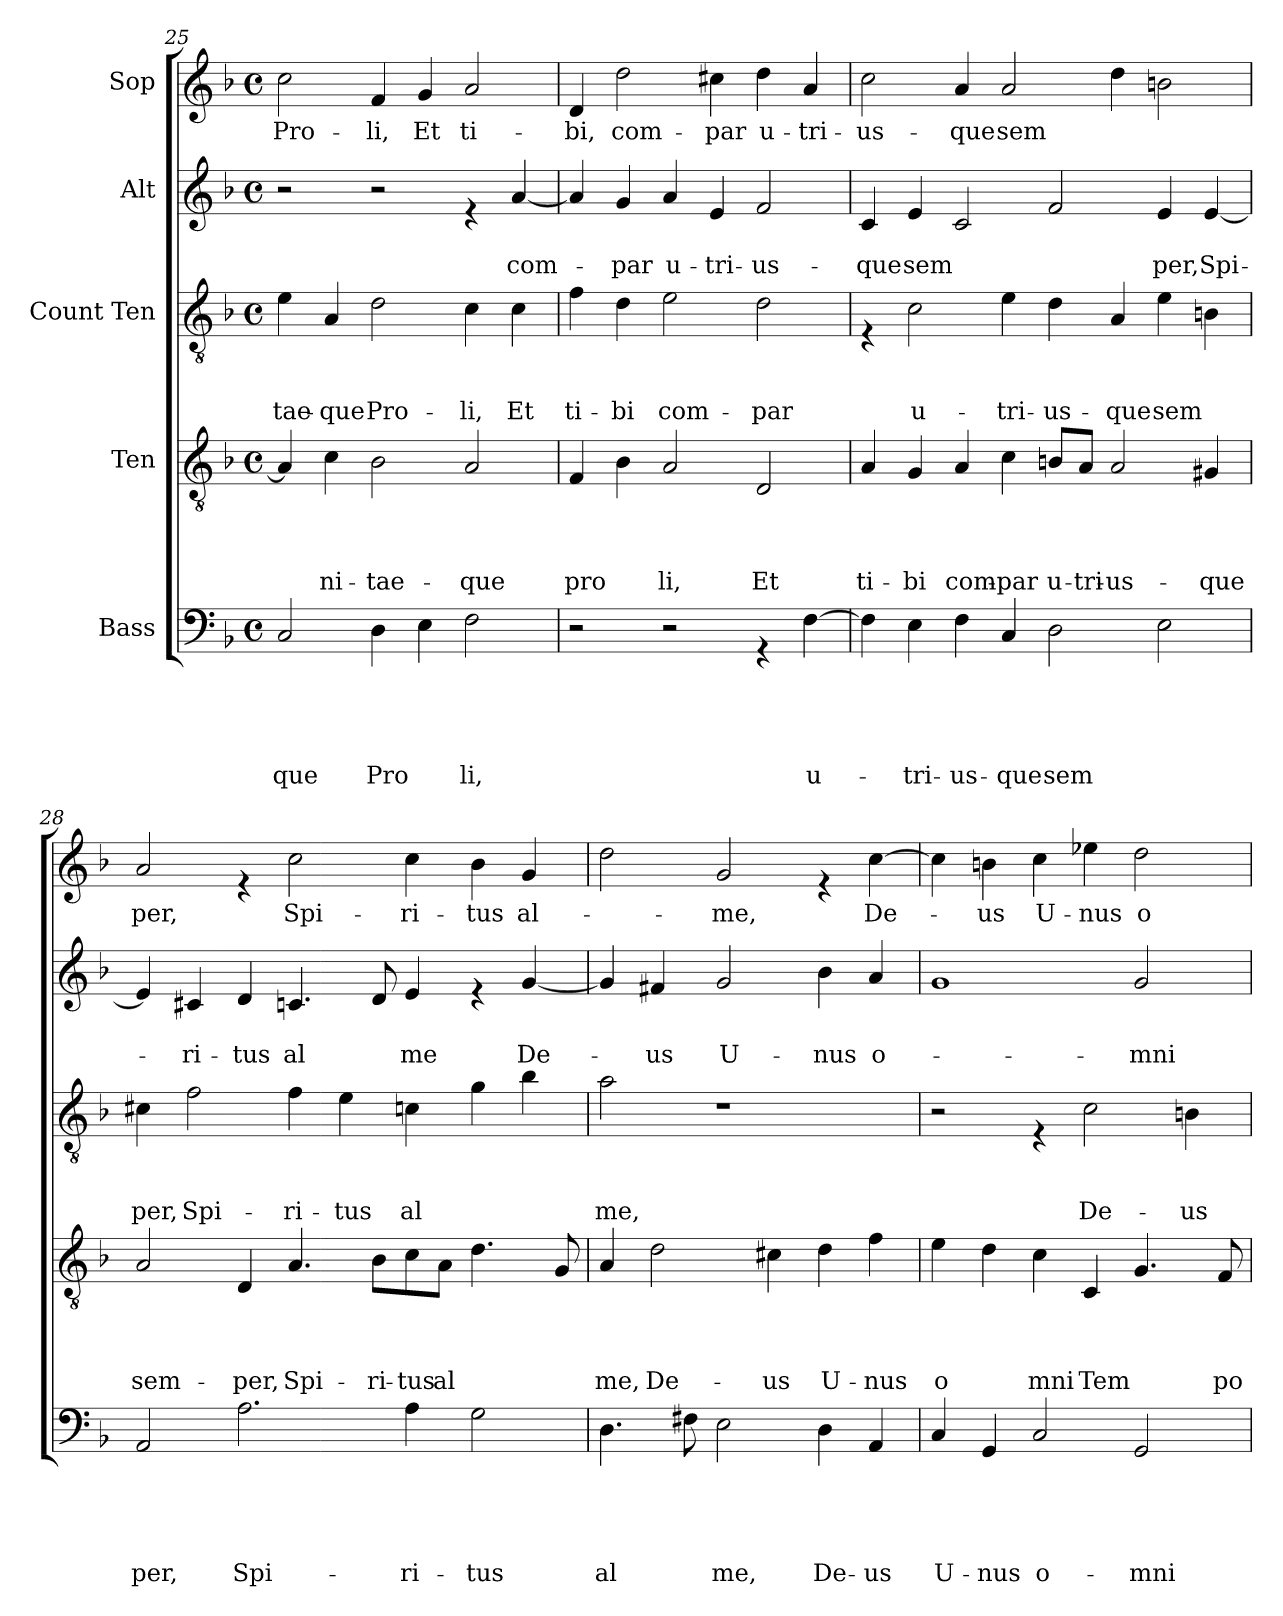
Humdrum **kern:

**kern	**text	**text	**text	**text	**text	**kern	**text	**text	**text	**text	**kern	**text	**text	**text	**kern	**text	**text	**kern	**text
*part5	*part5	*part5	*part5	*part5	*part5	*part4	*part4	*part4	*part4	*part4	*part3	*part3	*part3	*part3	*part2	*part2	*part2	*part1	*part1
*staff5	*staff5	*staff5	*staff5	*staff5	*staff5	*staff4	*staff4	*staff4	*staff4	*staff4	*staff3	*staff3	*staff3	*staff3	*staff2	*staff2	*staff2	*staff1	*staff1
*I"Bass	*	*	*	*	*	*I"Ten	*	*	*	*	*I"Count Ten	*	*	*	*I"Alt	*	*	*I"Sop	*
!!LO:PB:g=z
*clefF4	*	*	*	*	*	*clefGv2	*	*	*	*	*clefGv2	*	*	*	*clefG2	*	*	*clefG2	*
*k[b-]	*	*	*	*	*	*k[b-]	*	*	*	*	*k[b-]	*	*	*	*k[b-]	*	*	*k[b-]	*
*F:	*	*	*	*	*	*F:	*	*	*	*	*F:	*	*	*	*F:	*	*	*F:	*
*M4/4	*	*	*	*	*	*M4/4	*	*	*	*	*M4/4	*	*	*	*M4/4	*	*	*M4/4	*
*met(c)	*	*	*	*	*	*met(c)	*	*	*	*	*met(c)	*	*	*	*met(c)	*	*	*met(c)	*
=25	=25	=25	=25	=25	=25	=25	=25	=25	=25	=25	=25	=25	=25	=25	=25	=25	=25	=25	=25
!	!	!	!	!	!LO:LY:b	!	!	!	!	!	!	!	!	!LO:LY:b	!	!	!	!	!LO:LY:b
2C/	.	.	.	.	-que	4A/]	.	.	.	.	4e\	.	.	-tae-	2r	.	.	2cc\	Pro-
!	!	!	!	!	!	!	!	!	!	!LO:LY:b	!	!	!	!LO:LY:b	!	!	!	!	!
.	.	.	.	.	.	4c\	.	.	.	-ni-	4A/	.	.	-que	.	.	.	.	.
!	!	!	!	!	!LO:LY:b	!	!	!	!	!LO:LY:b	!	!	!	!LO:LY:b	!	!	!	!	!LO:LY:b
4D\	.	.	.	.	Pro	2B-\	.	.	.	-tae-	2d\	.	.	Pro-	2r	.	.	4f/	-li,
!	!	!	!	!	!	!	!	!	!	!	!	!	!	!	!	!	!	!	!LO:LY:b
4E\	.	.	.	.	.	.	.	.	.	.	.	.	.	.	.	.	.	4g/	Et
!	!	!	!	!	!LO:LY:b	!	!	!	!	!LO:LY:b	!	!	!	!LO:LY:b	!	!	!	!	!LO:LY:b
2F\	.	.	.	.	li,	2A/	.	.	.	-que	4c\	.	.	-li,	4re	.	.	2a/	ti-
!	!	!	!	!	!	!	!	!	!	!	!	!	!	!LO:LY:b	!	!	!LO:LY:b	!	!
.	.	.	.	.	.	.	.	.	.	.	4c\	.	.	Et	[<4a/	.	com-	.	.
=26	=26	=26	=26	=26	=26	=26	=26	=26	=26	=26	=26	=26	=26	=26	=26	=26	=26	=26	=26
!	!	!	!	!	!	!	!	!	!	!LO:LY:b	!	!	!	!LO:LY:b	!	!	!	!	!LO:LY:b
2r	.	.	.	.	.	4F/	.	.	.	pro	4f\	.	.	ti-	4a/]	.	.	4d/	-bi,
!	!	!	!	!	!	!	!	!	!	!	!	!	!	!LO:LY:b	!	!	!LO:LY:b	!	!LO:LY:b
.	.	.	.	.	.	4B-\	.	.	.	.	4d\	.	.	-bi	4g/	.	-par	2dd\	com-
!	!	!	!	!	!	!	!	!	!	!LO:LY:b	!	!	!	!LO:LY:b	!	!	!LO:LY:b	!	!
2r	.	.	.	.	.	2A/	.	.	.	li,	2e\	.	.	com-	4a/	.	u-	.	.
!	!	!	!	!	!	!	!	!	!	!	!	!	!	!	!	!	!LO:LY:b	!	!LO:LY:b
.	.	.	.	.	.	.	.	.	.	.	.	.	.	.	4e/	.	-tri-	4cc#X\	-par
!	!	!	!	!	!	!	!	!	!	!LO:LY:b	!	!	!	!LO:LY:b	!	!	!LO:LY:b	!	!LO:LY:b
4rGG	.	.	.	.	.	2D/	.	.	.	Et	2d\	.	.	-par	2f/	.	-us-	4dd\	u-
!	!	!	!	!	!LO:LY:b	!	!	!	!	!	!	!	!	!	!	!	!	!	!LO:LY:b
[>4F\	.	.	.	.	u-	.	.	.	.	.	.	.	.	.	.	.	.	4a/	-tri-
=27	=27	=27	=27	=27	=27	=27	=27	=27	=27	=27	=27	=27	=27	=27	=27	=27	=27	=27	=27
!	!	!	!	!	!	!	!	!	!	!LO:LY:b	!	!	!	!	!	!	!LO:LY:b	!	!LO:LY:b
4F\]	.	.	.	.	.	4A/	.	.	.	ti-	4rE	.	.	.	4c/	.	-que	2cc\	-us-
!	!	!	!	!	!LO:LY:b	!	!	!	!	!LO:LY:b	!	!	!	!LO:LY:b	!	!	!LO:LY:b	!	!
4E\	.	.	.	.	-tri-	4G/	.	.	.	-bi	2c\	.	.	u-	4e/	.	sem	.	.
!	!	!	!	!	!LO:LY:b	!	!	!	!	!LO:LY:b	!	!	!	!	!	!	!	!	!LO:LY:b
4F\	.	.	.	.	-us-	4A/	.	.	.	com-	.	.	.	.	2c/	.	.	4a/	-que
!	!	!	!	!	!LO:LY:b	!	!	!	!	!LO:LY:b	!	!	!	!LO:LY:b	!	!	!	!	!LO:LY:b
4C/	.	.	.	.	-que	4c\	.	.	.	-par	4e\	.	.	-tri-	.	.	.	2a/	sem
!	!	!	!	!	!LO:LY:b	!	!	!	!	!LO:LY:b	!	!	!	!LO:LY:b	!	!	!	!	!
2D\	.	.	.	.	sem	8Bn/L	.	.	.	u-	4d\	.	.	-us-	2f/	.	.	.	.
!	!	!	!	!	!	!	!	!	!	!LO:LY:b	!	!	!	!	!	!	!	!	!
.	.	.	.	.	.	8A/J	.	.	.	-tri-	.	.	.	.	.	.	.	.	.
!	!	!	!	!	!	!	!	!	!	!LO:LY:b	!	!	!	!LO:LY:b	!	!	!	!	!
.	.	.	.	.	.	2A/	.	.	.	-us-	4A/	.	.	-que	.	.	.	4dd\	.
!	!	!	!	!	!	!	!	!	!	!	!	!	!	!LO:LY:b	!	!	!LO:LY:b	!	!
2E\	.	.	.	.	.	.	.	.	.	.	4e\	.	.	sem	4e/	.	per,	2bn\	.
!	!	!	!	!	!	!	!	!	!	!LO:LY:b	!	!	!	!	!	!	!LO:LY:b	!	!
.	.	.	.	.	.	4G#X/	.	.	.	-que	4Bn\	.	.	.	[<4e/	.	Spi-	.	.
!!LO:LB:g=z
=28	=28	=28	=28	=28	=28	=28	=28	=28	=28	=28	=28	=28	=28	=28	=28	=28	=28	=28	=28
!	!	!	!	!	!LO:LY:b	!	!	!	!	!LO:LY:b	!	!	!	!LO:LY:b	!	!	!	!	!LO:LY:b
2AA/	.	.	.	.	per,	2A/	.	.	.	sem-	4c#X\	.	.	per,	4e/]	.	.	2a/	per,
!	!	!	!	!	!	!	!	!	!	!	!	!	!	!LO:LY:b	!	!	!LO:LY:b	!	!
.	.	.	.	.	.	.	.	.	.	.	2f\	.	.	Spi-	4c#X/	.	-ri-	.	.
!	!	!	!	!	!LO:LY:b	!	!	!	!	!LO:LY:b	!	!	!	!	!	!	!LO:LY:b	!	!
2.A\	.	.	.	.	Spi-	4D/	.	.	.	-per,	.	.	.	.	4d/	.	-tus	4re	.
!	!	!	!	!	!	!	!	!	!	!LO:LY:b	!	!	!	!LO:LY:b	!	!	!LO:LY:b	!	!LO:LY:b
.	.	.	.	.	.	4.A/	.	.	.	Spi-	4f\	.	.	-ri-	4.cn/	.	al	2cc\	Spi-
!	!	!	!	!	!	!	!	!	!	!	!	!	!	!LO:LY:b	!	!	!	!	!
.	.	.	.	.	.	.	.	.	.	.	4e\	.	.	-tus	.	.	.	.	.
!	!	!	!	!	!	!	!	!	!	!LO:LY:b	!	!	!	!	!	!	!	!	!
.	.	.	.	.	.	8B-\L	.	.	.	-ri-	.	.	.	.	8d/	.	.	.	.
!	!	!	!	!	!LO:LY:b	!	!	!	!	!LO:LY:b	!	!	!	!LO:LY:b	!	!	!LO:LY:b	!	!LO:LY:b
4A\	.	.	.	.	-ri-	8c\	.	.	.	-tus	4cn\	.	.	al	4e/	.	me	4cc\	-ri-
!	!	!	!	!	!	!	!	!	!	!LO:LY:b	!	!	!	!	!	!	!	!	!
.	.	.	.	.	.	8A\J	.	.	.	al	.	.	.	.	.	.	.	.	.
!	!	!	!	!	!LO:LY:b	!	!	!	!	!	!	!	!	!	!	!	!	!	!LO:LY:b
2G\	.	.	.	.	-tus	4.d\	.	.	.	.	4g\	.	.	.	4re	.	.	4b-\	-tus
!	!	!	!	!	!	!	!	!	!	!	!	!	!	!	!	!	!LO:LY:b	!	!LO:LY:b
.	.	.	.	.	.	.	.	.	.	.	4b-\	.	.	.	[<4g/	.	De-	4g/	al-
.	.	.	.	.	.	8G/	.	.	.	.	.	.	.	.	.	.	.	.	.
=29	=29	=29	=29	=29	=29	=29	=29	=29	=29	=29	=29	=29	=29	=29	=29	=29	=29	=29	=29
!	!	!	!	!	!LO:LY:b	!	!	!	!	!LO:LY:b	!	!	!	!LO:LY:b	!	!	!	!	!
4.D\	.	.	.	.	al	4A/	.	.	.	me,	2a\	.	.	me,	4g/]	.	.	2dd\	.
!	!	!	!	!	!	!	!	!	!	!LO:LY:b	!	!	!	!	!	!	!LO:LY:b	!	!
.	.	.	.	.	.	2d\	.	.	.	De-	.	.	.	.	4f#X/	.	-us	.	.
8F#X\	.	.	.	.	.	.	.	.	.	.	.	.	.	.	.	.	.	.	.
!	!	!	!	!	!LO:LY:b	!	!	!	!	!	!	!	!	!	!	!	!LO:LY:b	!	!LO:LY:b
2E\	.	.	.	.	me,	.	.	.	.	.	1r	.	.	.	2g/	.	U-	2g/	-me,
!	!	!	!	!	!	!	!	!	!	!LO:LY:b	!	!	!	!	!	!	!	!	!
.	.	.	.	.	.	4c#X\	.	.	.	-us	.	.	.	.	.	.	.	.	.
!	!	!	!	!	!LO:LY:b	!	!	!	!	!LO:LY:b	!	!	!	!	!	!	!LO:LY:b	!	!
4D\	.	.	.	.	De-	4d\	.	.	.	U-	.	.	.	.	4b-\	.	-nus	4re	.
!	!	!	!	!	!LO:LY:b	!	!	!	!	!LO:LY:b	!	!	!	!	!	!	!LO:LY:b	!	!LO:LY:b
4AA/	.	.	.	.	-us	4f\	.	.	.	-nus	.	.	.	.	4a/	.	o-	[>4cc\	De-
=30	=30	=30	=30	=30	=30	=30	=30	=30	=30	=30	=30	=30	=30	=30	=30	=30	=30	=30	=30
!	!	!	!	!	!LO:LY:b	!	!	!	!	!LO:LY:b	!	!	!	!	!	!	!	!	!
4C/	.	.	.	.	U-	4e\	.	.	.	o	2r	.	.	.	1g	.	.	4cc\]	.
!	!	!	!	!	!LO:LY:b	!	!	!	!	!	!	!	!	!	!	!	!	!	!LO:LY:b
4GG/	.	.	.	.	-nus	4d\	.	.	.	.	.	.	.	.	.	.	.	4bn\	-us
!	!	!	!	!	!LO:LY:b	!	!	!	!	!LO:LY:b	!	!	!	!	!	!	!	!	!LO:LY:b
2C/	.	.	.	.	o-	4c\	.	.	.	mni	4rE	.	.	.	.	.	.	4cc\	U-
!	!	!	!	!	!	!	!	!	!	!LO:LY:b	!	!	!	!LO:LY:b	!	!	!	!	!LO:LY:b
.	.	.	.	.	.	4C/	.	.	.	Tem	2c\	.	.	De-	.	.	.	4ee-X\	-nus
!	!	!	!	!	!LO:LY:b	!	!	!	!	!	!	!	!	!	!	!	!LO:LY:b	!	!LO:LY:b
2GG/	.	.	.	.	-mni	4.G/	.	.	.	.	.	.	.	.	2g/	.	-mni	2dd\	o-
!	!	!	!	!	!	!	!	!	!	!	!	!	!	!LO:LY:b	!	!	!	!	!
.	.	.	.	.	.	.	.	.	.	.	4Bn\	.	.	-us	.	.	.	.	.
!	!	!	!	!	!	!	!	!	!	!LO:LY:b	!	!	!	!	!	!	!	!	!
.	.	.	.	.	.	8F/	.	.	.	po-	.	.	.	.	.	.	.	.	.
=	=	=	=	=	=	=	=	=	=	=	=	=	=	=	=	=	=	=	=
*-	*-	*-	*-	*-	*-	*-	*-	*-	*-	*-	*-	*-	*-	*-	*-	*-	*-	*-	*-
